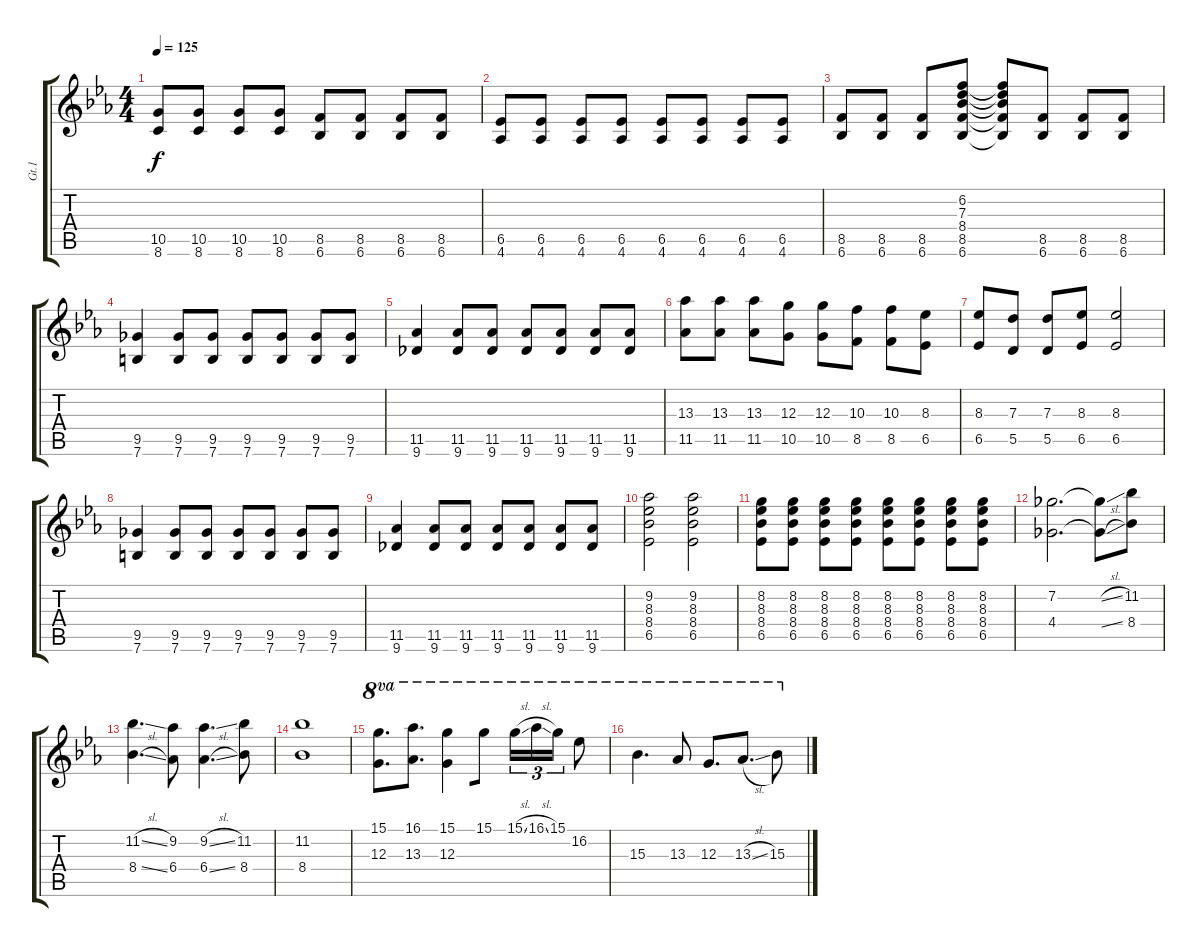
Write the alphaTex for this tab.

\track ("Gt.1" "Gt.1") {instrument distortionguitar}
\staff {score tabs}
\tuning (E4 B3 G3 D3 A2 E2) {hide}
\ts (4 4)
\tempo 125
\clef g2
\ks eb
(10.5 8.6).8{dy f} (10.5 8.6).8 (10.5 8.6).8 (10.5 8.6).8 (8.5 6.6).8 (8.5 6.6).8 (8.5 6.6).8 (8.5 6.6).8 |
(6.5 4.6).8 (6.5 4.6).8 (6.5 4.6).8 (6.5 4.6).8 (6.5 4.6).8 (6.5 4.6).8 (6.5 4.6).8 (6.5 4.6).8 |
(8.5 6.6).8 (8.5 6.6).8 (8.5 6.6).8 (6.2 7.3 8.4 8.5 6.6).8 (6.2{t} 7.3{t} 8.4{t} 8.5{t} 6.6{t}).8 (8.5 6.6).8 (8.5 6.6).8 (8.5 6.6).8 |
(9.5 7.6).4 (9.5 7.6).8 (9.5 7.6).8 (9.5 7.6).8 (9.5 7.6).8 (9.5 7.6).8 (9.5 7.6).8 |
(11.5 9.6).4 (11.5 9.6).8 (11.5 9.6).8 (11.5 9.6).8 (11.5 9.6).8 (11.5 9.6).8 (11.5 9.6).8 |
(13.3 11.5).8 (13.3 11.5).8 (13.3 11.5).8 (12.3 10.5).8 (12.3 10.5).8 (10.3 8.5).8 (10.3 8.5).8 (8.3 6.5).8 |
(8.3 6.5).8 (7.3 5.5).8 (7.3 5.5).8 (8.3 6.5).8 (8.3 6.5).2 |
(9.5 7.6).4 (9.5 7.6).8 (9.5 7.6).8 (9.5 7.6).8 (9.5 7.6).8 (9.5 7.6).8 (9.5 7.6).8 |
(11.5 9.6).4 (11.5 9.6).8 (11.5 9.6).8 (11.5 9.6).8 (11.5 9.6).8 (11.5 9.6).8 (11.5 9.6).8 |
(9.2 8.3 8.4 6.5).2 (9.2 8.3 8.4 6.5).2 |
(8.2 8.3 8.4 6.5).8 (8.2 8.3 8.4 6.5).8 (8.2 8.3 8.4 6.5).8 (8.2 8.3 8.4 6.5).8 (8.2 8.3 8.4 6.5).8 (8.2 8.3 8.4 6.5).8 (8.2 8.3 8.4 6.5).8 (8.2 8.3 8.4 6.5).8 |
(7.2 4.4).2{d} (7.2{sl t} 4.4{sl t}).8 (11.2 8.4).8 |
(11.2{sl} 8.4{sl}).4{d} (9.2 6.4).8 (9.2{sl} 6.4{sl}).4{d} (11.2 8.4).8 |
(11.2 8.4).1 |
(15.1 12.3).8{d ot 8va} (16.1 13.3).8{d ot 8va} (15.1 12.3).4{ot 8va beam merge} 15.1.8{ot 8va beam split} 15.1{sl}.16{tu (3 2) ot 8va} 16.1{sl}.16{tu (3 2) ot 8va} 15.1.16{tu (3 2) ot 8va} 16.2.8{ot 8va} |
15.3.4{d ot 8va} 13.3.8{ot 8va} 12.3.8{d ot 8va} 13.3{sl}.8{d ot 8va} 15.3.8{ot 8va}
